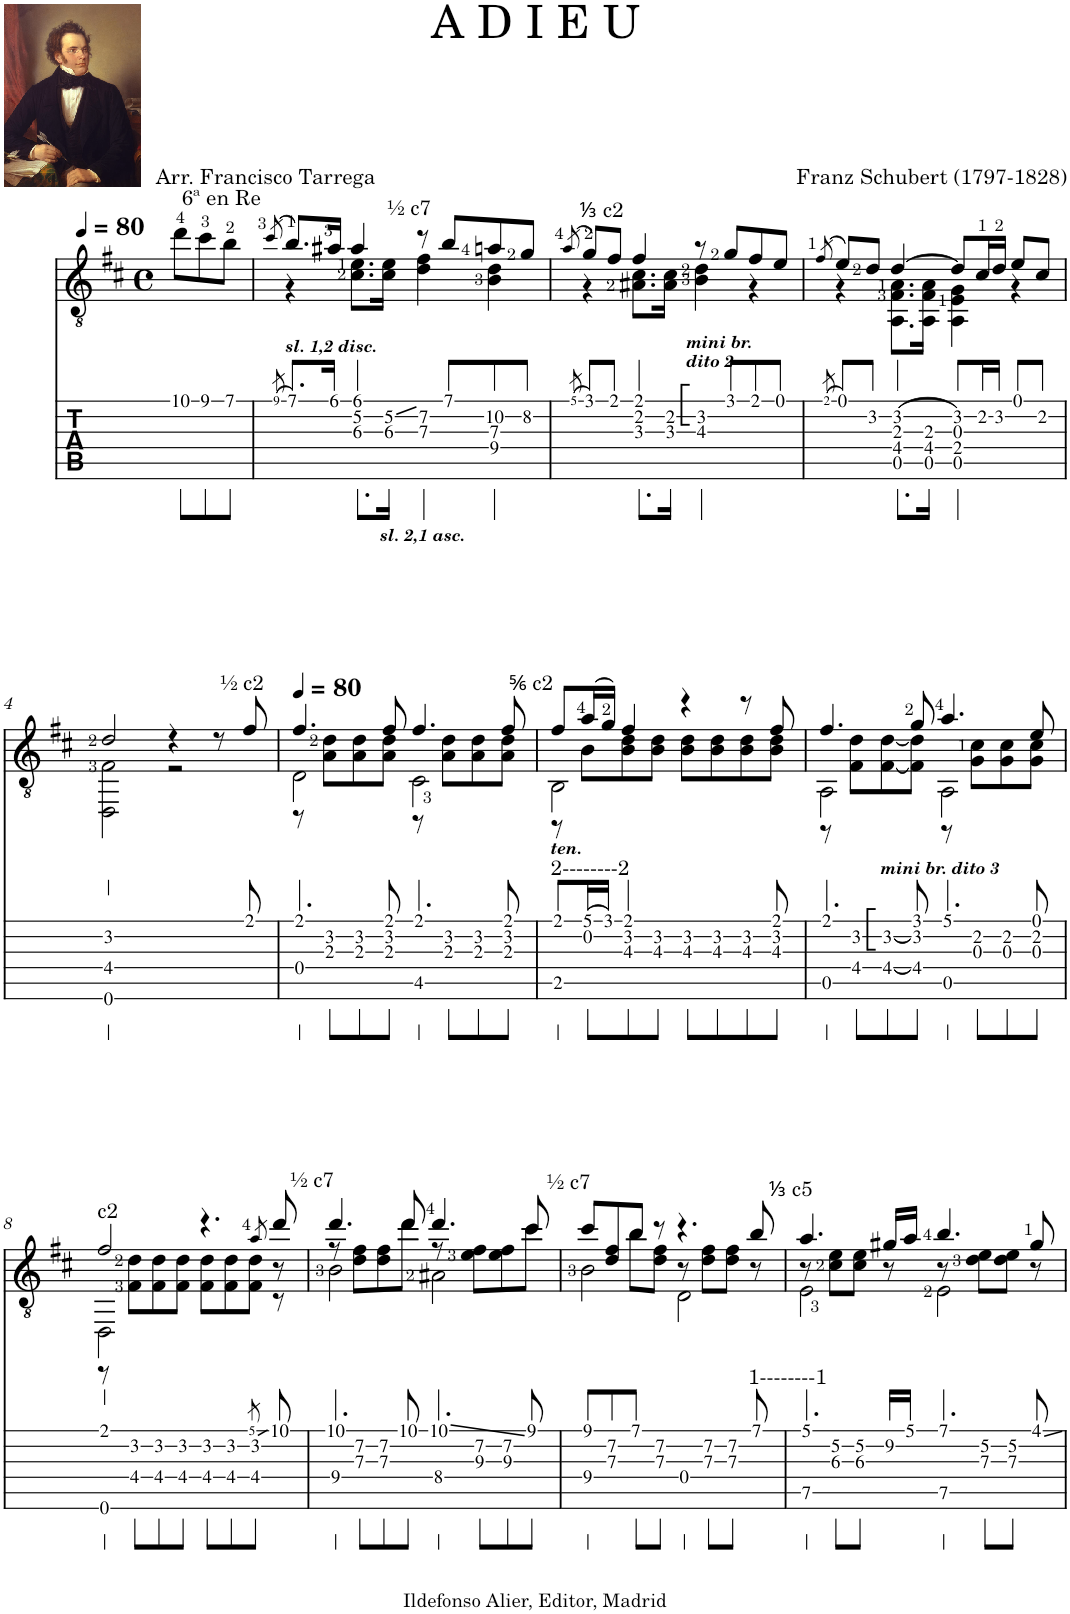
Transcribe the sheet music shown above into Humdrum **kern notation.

**kern	**kern
*part2	*part1
*staff2	*staff1
*I"Chitarra classica (Intavolatura)	*I"Classical Guitar
*stria6	*
*	*clefGv2
*k[f#c#]	*k[f#c#]
*M4/4	*M4/4
*met(c)	*met(c)
*MM80	*MM80
=	=
!	!LO:TX:a:t=6ª en Re
8dd\L	8dd\L
8cc#\	8cc#\
8b\J	8b\J
=1	=1
(8qcc#/	(8qcc#/
*^	*^
!LO:TX:a:Bi:t=sl. 1,2 disc.	!	!	!
8.b/L)	4r	8.b/L)	4r
16a#X/Jk	.	16a#X/Jk	.
4a#/	8.c#\ 8.e\L	4a#/	8.c#\ 8.e\L
!	!LO:TX:b:Bi:t=sl. 2,1 asc.	!	!
.	16c#\ 16e\Jk	.	16c#\ 16e\Jk
8r	4d\ 4f#\	8r	4d\ 4f#\
!	!	!LO:TX:a:t=½ c7	!
8b/L	.	8b/L	.
8an/	4B\ 4d\	8an/	4B\ 4d\
8g/J	.	8g/J	.
=2	=2	=2	=2
(8qa/	.	(8qa/	.
8g/L)	4r	8g/L)	4r
!	!	!LO:TX:a:t=⅓ c2	!
8f#/J	.	8f#/J	.
4f#/	8.A#X\ 8.c#\L	4f#/	8.A#X\ 8.c#\L
.	16A#\ 16c#\Jk	.	16A#\ 16c#\Jk
!LO:TX:a:Bi:t=mini br.	!	!	!
!LO:TX:a:t=dito 2	!	!	!
8r	4B\:: 4d\::	8r	4B\ 4d\
8g/L	.	8g/L	.
8f#/	4r	8f#/	4r
8e/J	.	8e/J	.
=3	=3	=3	=3
(8qf#/	.	(8qf#/	.
8e/L)	4r	8e/L)	4r
8d/J	.	8d/J	.
[4d/	8.AA\ 8.F#\ 8.A\L	[4d/	8.AA\ 8.F#\ 8.A\L
.	16AA\ 16F#\ 16A\Jk	.	16AA\ 16F#\ 16A\Jk
8d/L]	4AA\ 4E\ 4G\	8d/L]	4AA\ 4E\ 4G\
16c#/L	.	16c#/L	.
16d/JJ	.	16d/JJ	.
8e/L	4r	8e/L	4r
8c#/J	.	8c#/J	.
!!LO:LB:g=z	!!
=4	=4	=4	=4
2d/	2DD\ 2F#\	2d/	2DD\ 2F#\
4r	2r	4r	2r
8r	.	8r	.
!	!	!LO:TX:a:t=½ c2	!
8f#/	.	8f#/	.
*v	*v	*	*
*	*v	*v
=5	=5
*	*MM80
*^	*^
*	*^	*	*^
4.f#/	2D\	8r	4.f#/	2D\	8r
.	.	8A\ 8d\L	.	.	8A\ 8d\L
.	.	8A\ 8d\	.	.	8A\ 8d\
8f#/	.	8A\ 8d\J	8f#/	.	8A\ 8d\J
4.f#/	2C#\	8r	4.f#/	2C#\	8r
.	.	8A\ 8d\L	.	.	8A\ 8d\L
.	.	8A\ 8d\	.	.	8A\ 8d\
8f#/	.	8A\ 8d\J	8f#/	.	8A\ 8d\J
=6	=6	=6	=6	=6	=6
!	!	!	!LO:TX:a:t=⅚ c2	!	!
!LO:TX:a:t=2--------2	!	!	!	!	!
!LO:TX:a:Bi:t=ten.	!	!	!	!	!
8f#/L	2BB\	8r	8f#/L	2BB\	8r
(16a/L	.	8B\L	(16a/L	.	8B\L
16g/JJ)	.	.	16g/JJ)	.	.
4f#/	.	8B\ 8d\	4f#/	.	8B\ 8d\
.	.	8B\ 8d\J	.	.	8B\ 8d\J
4r	2ryy	8B\ 8d\L	4r	2ryy	8B\ 8d\L
.	.	8B\ 8d\	.	.	8B\ 8d\
8r	.	8B\ 8d\	8r	.	8B\ 8d\
8f#/	.	8B\ 8d\J	8f#/	.	8B\ 8d\J
=7	=7	=7	=7	=7	=7
4.f#/	2AA\	8r	4.f#/	2AA\	8r
.	.	8F#\ 8d\L	.	.	8F#\ 8d\L
!	!	!LO:TX:a:Bi:t=mini br. dito 3	!	!	!
.	.	[8F#\:: [8d\::	.	.	[8F#\ [8d\
8g/	.	8F#\] 8d\]J	8g/	.	8F#\] 8d\]J
4.a/	2AA\	8r	4.a/	2AA\	8r
.	.	8G\ 8c#\L	.	.	8G\ 8c#\L
.	.	8G\ 8c#\	.	.	8G\ 8c#\
8e/	.	8G\ 8c#\J	8e/	.	8G\ 8c#\J
!!LO:LB:g=z	!!	!!
=8	=8	=8	=8	=8	=8
!	!	!	!LO:TX:a:t=c2	!	!
2f#/	2DD\	8r	2f#/	2DD\	8r
.	.	8F#\ 8d\L	.	.	8F#\ 8d\L
.	.	8F#\ 8d\	.	.	8F#\ 8d\
.	.	8F#\ 8d\J	.	.	8F#\ 8d\J
4.r	4.ryy	8F#\ 8d\L	4.r	4.ryy	8F#\ 8d\L
.	.	8F#\ 8d\	.	.	8F#\ 8d\
.	.	8F#\ 8d\J	.	.	8F#\ 8d\J
8qa/	.	.	8qa/	.	.
8dd/	8r	8r	8dd/	8r	8r
=9	=9	=9	=9	=9	=9
!	!	!	!LO:TX:a:t=½ c7	!	!
4.dd/	8r	2B\	4.dd/	8r	2B\
.	8d\ 8f#\L	.	.	8d\ 8f#\L	.
.	8d\ 8f#\	.	.	8d\ 8f#\	.
8dd/	8dd\J	.	8dd/	8dd\J	.
4.dd/	8r	2A#X\	4.dd/	8r	2A#X\
.	8e\ 8f#\L	.	.	8e\ 8f#\L	.
.	8e\ 8f#\	.	.	8e\ 8f#\	.
8cc#/	8cc#\J	.	8cc#/	8cc#\J	.
=10	=10	=10	=10	=10	=10
!	!	!	!LO:TX:a:t=½ c7	!	!
8cc#/L	4ryy	2B\	8cc#/L	4ryy	2B\
8d/ 8f#/	.	.	8d/ 8f#/	.	.
8b/J	8b\L	.	8b/J	8b\L	.
8r	8d\ 8f#\J	.	8r	8d\ 8f#\J	.
4.r	8r	2D\	4.r	8r	2D\
.	8d\ 8f#\L	.	.	8d\ 8f#\L	.
.	8d\ 8f#\J	.	.	8d\ 8f#\J	.
!LO:TX:a:t=1--------1	!	!	!	!	!
8b/	8r	.	8b/	8r	.
=11	=11	=11	=11	=11	=11
!	!	!	!LO:TX:a:t=⅓ c5	!	!
4.a/	8r	2E\	4.a/	8r	2E\
.	8c#\ 8e\L	.	.	8c#\ 8e\L	.
.	8c#\ 8e\J	.	.	8c#\ 8e\J	.
16g#X/LL	8r	.	16g#X/LL	8r	.
16a/JJ	.	.	16a/JJ	.	.
4.b/	8r	2E\	4.b/	8r	2E\
.	8d\ 8e\L	.	.	8d\ 8e\L	.
.	8d\ 8e\J	.	.	8d\ 8e\J	.
8g#/	8r	.	8g#/	8r	.
*v	*v	*v	*	*	*
*	*v	*v	*v
=	=
*-	*-
